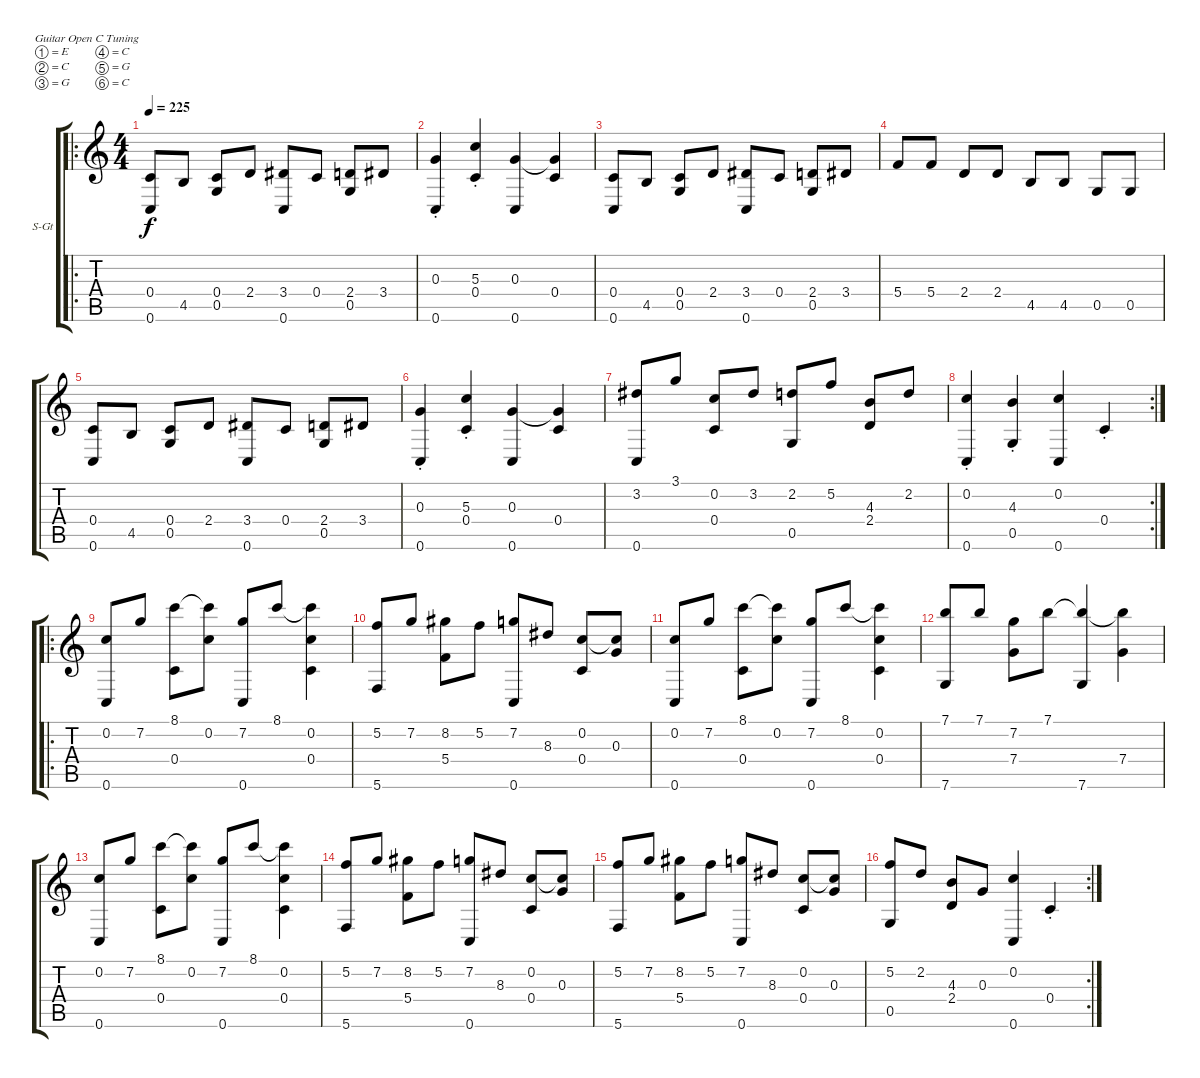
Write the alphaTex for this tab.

\bracketExtendMode groupsimilarinstruments
\firstSystemTrackNameOrientation horizontal
\otherSystemsTrackNameOrientation horizontal
\track ("Òô¹ì 1" "S-Gt") {instrument acousticguitarsteel}
\staff {score tabs}
\tuning (E4 C4 G3 C3 G2 C2)
\ro
\ts (4 4)
\beaming (8 2 2 2 2)
\tempo 225
\clef g2
\ks c
(0.4 0.6).8{dy f} 4.5.8 (0.4 0.5).8 2.4.8 (3.4 0.6).8 0.4.8 (2.4 0.5).8 3.4.8 |
(0.3{st} 0.6{st}).4 (5.3{st} 0.4).4 (0.3 0.6).4 (0.3{t} 0.4).4 |
(0.4 0.6).8 4.5.8 (0.4 0.5).8 2.4.8 (3.4 0.6).8 0.4.8 (2.4 0.5).8 3.4.8 |
5.4.8 5.4.8 2.4.8 2.4.8 4.5.8 4.5.8 0.5.8 0.5.8 |
(0.4 0.6).8 4.5.8 (0.4 0.5).8 2.4.8 (3.4 0.6).8 0.4.8 (2.4 0.5).8 3.4.8 |
(0.3{st} 0.6{st}).4 (5.3{st} 0.4).4 (0.3 0.6).4 (0.3{t} 0.4).4 |
(3.2 0.6).8 3.1.8 (0.2 0.4).8 3.2.8 (2.2 0.5).8 5.2.8 (4.3 2.4).8 2.2.8 |
\rc 2
(0.2{st} 0.6{st}).4 (4.3{st} 0.5{st}).4 (0.2 0.6).4 0.4{st}.4 |
\ro
(0.2 0.6).8 7.2.8 (8.1 0.4).8 (8.1{t} 0.2).8 (7.2 0.6).8 8.1.8 (8.1{t} 0.2 0.4).4 |
(5.2 5.6).8 7.2.8 (8.2 5.4).8 5.2.8 (7.2 0.6).8 8.3.8 (0.2 0.4).8 (0.2{t} 0.3).8 |
(0.2 0.6).8 7.2.8 (8.1 0.4).8 (8.1{t} 0.2).8 (7.2 0.6).8 8.1.8 (8.1{t} 0.2 0.4).4 |
(7.1 7.6).8 7.1.8 (7.2 7.4).8 7.1.8 (7.6 7.1{t}).4 (7.1{t} 7.4).4 |
(0.2 0.6).8 7.2.8 (8.1 0.4).8 (8.1{t} 0.2).8 (7.2 0.6).8 8.1.8 (8.1{t} 0.2 0.4).4 |
(5.2 5.6).8 7.2.8 (8.2 5.4).8 5.2.8 (7.2 0.6).8 8.3.8 (0.2 0.4).8 (0.2{t} 0.3).8 |
(5.2 5.6).8 7.2.8 (8.2 5.4).8 5.2.8 (7.2 0.6).8 8.3.8 (0.2 0.4).8 (0.2{t} 0.3).8 |
\rc 2
(5.2 0.5).8 2.2.8 (4.3 2.4).8 0.3.8 (0.2 0.6).4 0.4{st}.4
